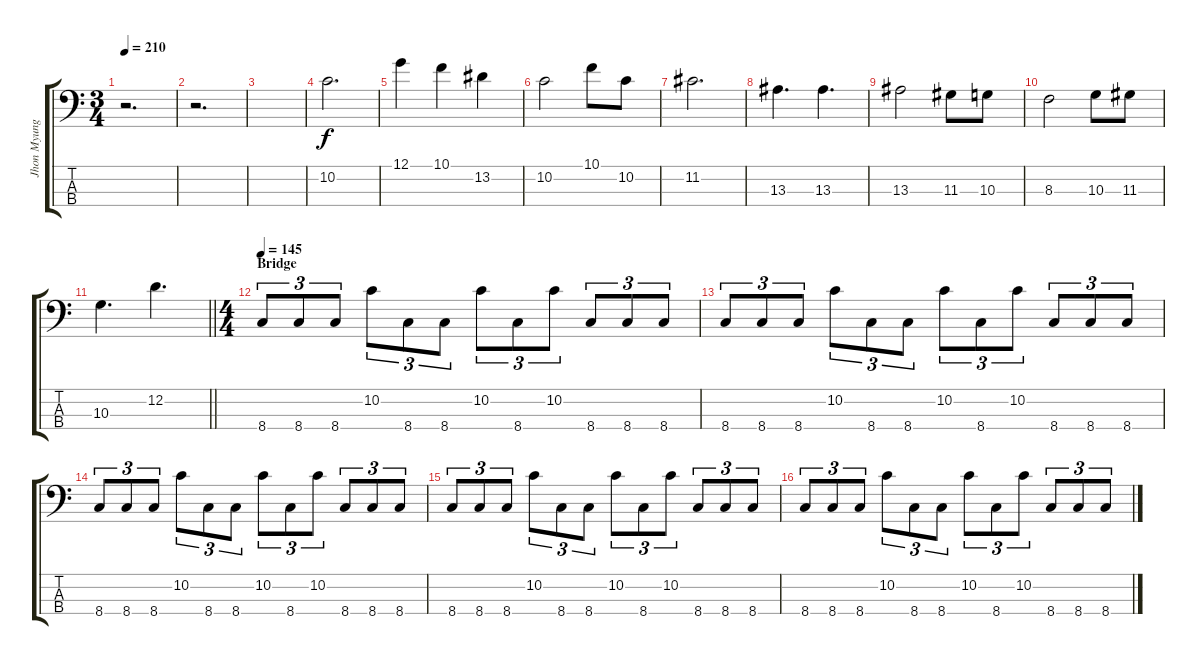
\track ("Jhon Myung" "Jhon Myung") {instrument electricbasspick}
\staff {score tabs}
\tuning (G2 D2 A1 E1) {hide}
\ts (3 4)
\tempo 210
\clef f4
\ks c
r.2{d dy f} |
r.2{d} |
|
10.2.2{d} |
12.1.4 10.1.4 13.2.4 |
10.2.2 10.1.8 10.2.8 |
11.2.2{d} |
13.3.4{d} 13.3.4{d} |
13.3.2 11.3.8 10.3.8 |
8.3.2 10.3.8 11.3.8 |
\barLineRight lightlight
10.3.4{d} 12.2.4{d} |
\ts (4 4)
\section ("" "Bridge")
\tempo 145
8.4.8{tu (3 2)} 8.4.8{tu (3 2)} 8.4.8{tu (3 2)} 10.2.8{tu (3 2)} 8.4.8{tu (3 2)} 8.4.8{tu (3 2)} 10.2.8{tu (3 2)} 8.4.8{tu (3 2)} 10.2.8{tu (3 2)} 8.4.8{tu (3 2)} 8.4.8{tu (3 2)} 8.4.8{tu (3 2)} |
8.4.8{tu (3 2)} 8.4.8{tu (3 2)} 8.4.8{tu (3 2)} 10.2.8{tu (3 2)} 8.4.8{tu (3 2)} 8.4.8{tu (3 2)} 10.2.8{tu (3 2)} 8.4.8{tu (3 2)} 10.2.8{tu (3 2)} 8.4.8{tu (3 2)} 8.4.8{tu (3 2)} 8.4.8{tu (3 2)} |
8.4.8{tu (3 2)} 8.4.8{tu (3 2)} 8.4.8{tu (3 2)} 10.2.8{tu (3 2)} 8.4.8{tu (3 2)} 8.4.8{tu (3 2)} 10.2.8{tu (3 2)} 8.4.8{tu (3 2)} 10.2.8{tu (3 2)} 8.4.8{tu (3 2)} 8.4.8{tu (3 2)} 8.4.8{tu (3 2)} |
8.4.8{tu (3 2)} 8.4.8{tu (3 2)} 8.4.8{tu (3 2)} 10.2.8{tu (3 2)} 8.4.8{tu (3 2)} 8.4.8{tu (3 2)} 10.2.8{tu (3 2)} 8.4.8{tu (3 2)} 10.2.8{tu (3 2)} 8.4.8{tu (3 2)} 8.4.8{tu (3 2)} 8.4.8{tu (3 2)} |
8.4.8{tu (3 2)} 8.4.8{tu (3 2)} 8.4.8{tu (3 2)} 10.2.8{tu (3 2)} 8.4.8{tu (3 2)} 8.4.8{tu (3 2)} 10.2.8{tu (3 2)} 8.4.8{tu (3 2)} 10.2.8{tu (3 2)} 8.4.8{tu (3 2)} 8.4.8{tu (3 2)} 8.4.8{tu (3 2)}
